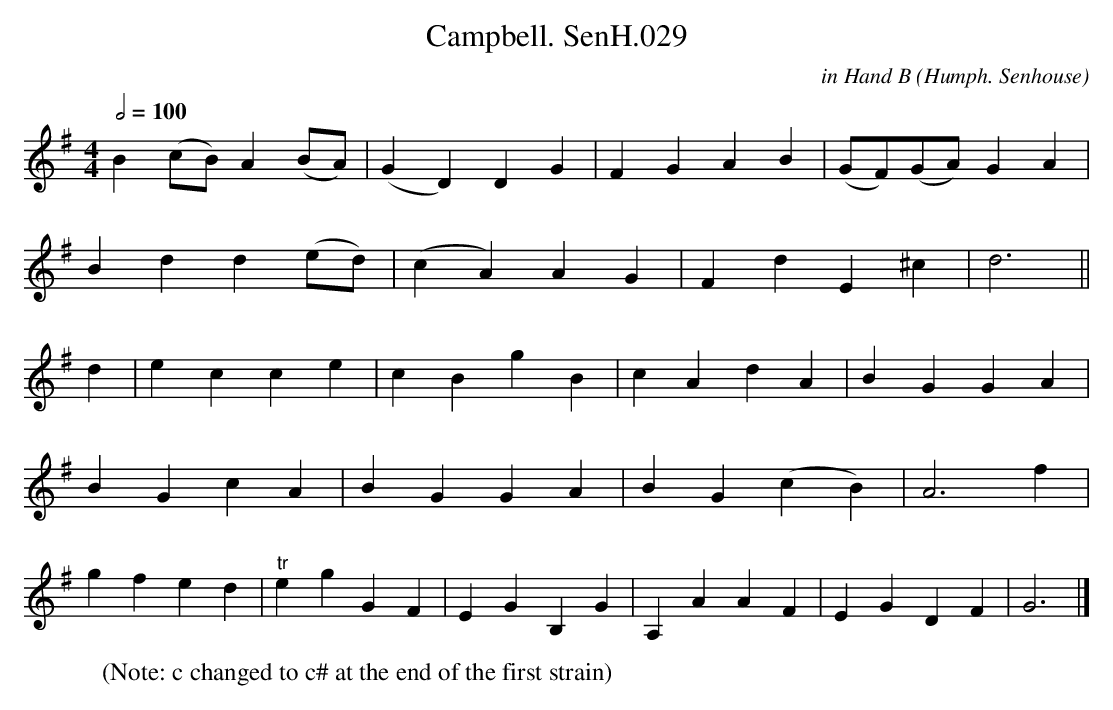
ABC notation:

X:1
T:Campbell. SenH.029
C:in Hand B (Humph. Senhouse)
Q:1/2=100
M:4/4
L:1/4
K:G
B(c/B/)A(B/A/) | (GD)DG | FGAB | (G/F/)(G/A/)GA |
Bdd(e/d/) | (cA)AG | FdE^c | d3 ||
d |ecce | cBgB | cAdA | BGGA |
BGcA | BGGA | BG(cB) | A3 f |
gfed | "^tr"egGF | EGB,G | A,AAF | EGDF | G3 |]
W:(Note: c changed to c# at the end of the first strain)
